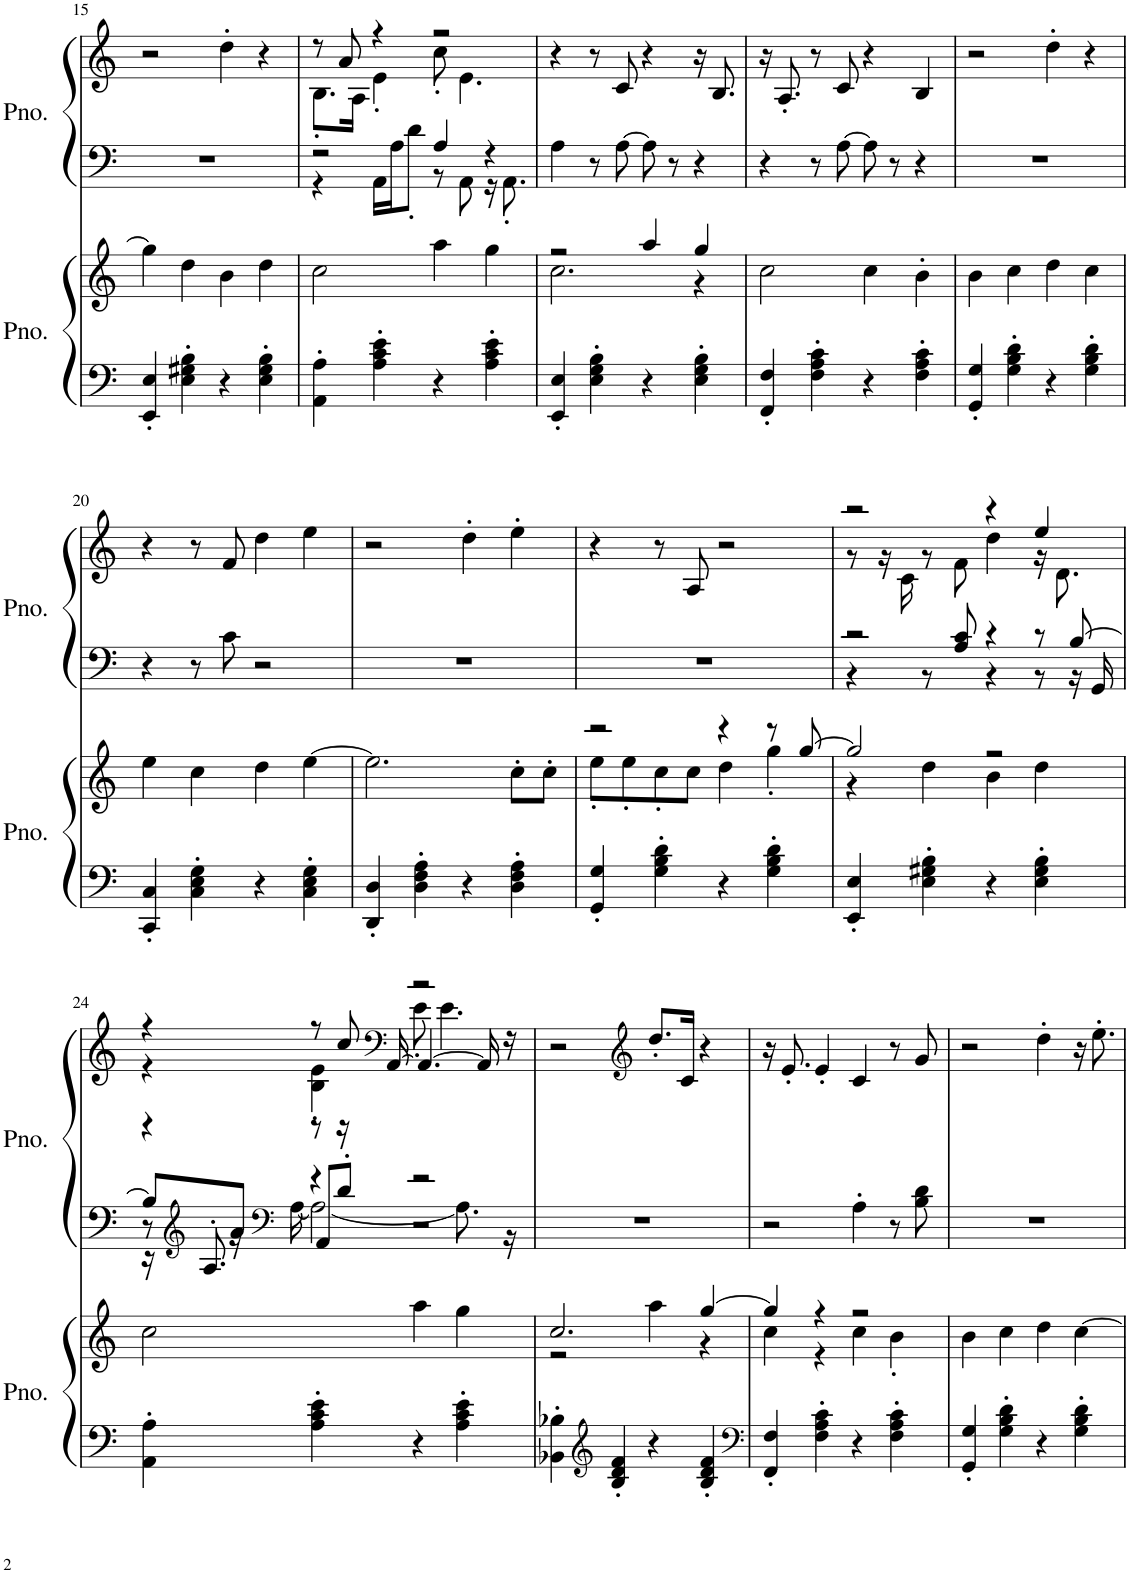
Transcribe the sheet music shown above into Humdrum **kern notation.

**kern	**kern	**kern	**kern
*part2	*part2	*part1	*part1
*staff4	*staff3	*staff2	*staff1
*I"Piano	*	*I"Piano	*
*I'Pno.	*	*I'Pno.	*
!!LO:PB:g=z
*clefF4	*clefG2	*clefF4	*clefG2
*k[]	*k[]	*k[]	*k[]
*M4/4	*M4/4	*M4/4	*M4/4
=15	=15	=15	=15
4EE/' 4E/'	4gg\]	1r	2r
4E\' 4G#X\' 4B\'	4dd\	.	.
4r	4b\	.	4dd'\
4E\' 4G#\' 4B\'	4dd\	.	4r
=16	=16	=16	=16
*	*	*^	*^
4AA\' 4A\'	2cc\	2r	4r	8r	8.B'\L
.	.	.	.	8a/	.
.	.	.	.	.	16A\Jk
4A\' 4c\' 4e\'	.	.	16AA\LL	4r	4e'\
.	.	.	16A\J	.	.
.	.	.	8d'\J	.	.
4r	4aa\	4A/	8r	2r	8cc'\
.	.	.	8AA\	.	4.e\
4A\' 4c\' 4e\'	4gg\	4r	16r	.	.
.	.	.	8.AA'\	.	.
*	*	*v	*v	*	*
*	*	*	*v	*v
=17	=17	=17	=17
*	*^	*	*
4EE/' 4E/'	2r	2.cc\	4A\	4r
4E\' 4G\' 4B\'	.	.	8r	8r
.	.	.	[8A\	8c/
4r	4aa/	.	8A\]	4r
.	.	.	8r	.
4E\' 4G\' 4B\'	4gg/	4r	4r	16r
.	.	.	.	8.B/
*	*v	*v	*	*
=18	=18	=18	=18
4FF/' 4F/'	2cc\	4r	16r
.	.	.	8.A'/
4F\' 4A\' 4c\'	.	8r	8r
.	.	[8A\	8c/
4r	4cc\	8A\]	4r
.	.	8r	.
4F\' 4A\' 4c\'	4b'\	4r	4B/
=19	=19	=19	=19
4GG/' 4G/'	4b\	1r	2r
4G\' 4B\' 4d\'	4cc\	.	.
4r	4dd\	.	4dd'\
4G\' 4B\' 4d\'	4cc\	.	4r
!!LO:LB:g=z
=20	=20	=20	=20
4CC/' 4C/'	4ee\	4r	4r
4C\' 4E\' 4G\'	4cc\	8r	8r
.	.	8c\	8f/
4r	4dd\	2r	4dd\
4C\' 4E\' 4G\'	[4ee\	.	4ee\
=21	=21	=21	=21
4DD/' 4D/'	2.ee\]	1r	2r
4D\' 4F\' 4A\'	.	.	.
4r	.	.	4dd'\
4D\' 4F\' 4A\'	8cc'\L	.	4ee'\
.	8cc'\J	.	.
=22	=22	=22	=22
*	*^	*	*
4GG/' 4G/'	2r	8ee'\L	1r	4r
.	.	8ee'\	.	.
4G\' 4B\' 4d\'	.	8cc'\	.	8r
.	.	8cc\J	.	8A/
4r	4r	4dd\	.	2r
4G\' 4B\' 4d\'	8r	4gg'\	.	.
.	[8gg/	.	.	.
=23	=23	=23	=23	=23
*	*	*	*^	*^
4EE/' 4E/'	2gg/]	4r	2r	4r	2r	8r
.	.	.	.	.	.	16r
.	.	.	.	.	.	16c\
4E\' 4G#X\' 4B\'	.	4dd\	.	8r	.	8r
.	.	.	.	8A/ 8c/	.	8f\
4r	2r	4b\	4r	4r	4r	4dd\
4E\' 4G#\' 4B\'	.	4dd\	8r	8r	4ee/	16r
.	.	.	.	.	.	8.d\
.	.	.	[8B/	16r	.	.
.	.	.	.	16GG/	.	.
*	*v	*v	*	*	*	*
!!LO:LB:g=z
=24	=24	=24	=24	=24	=24
*	*	*	*^	*	*^
4AA\' 4A\'	2cc\	8B/L]	8r	16r	4r	4r	4r
*	*	*clefG2	*	*	*	*	*
.	.	.	.	8.A'/	.	.	.
.	.	8a/J	16r	.	.	.	.
*	*	*clefF4	*	*	*	*	*
.	.	.	[16A\	.	.	.	.
4A\' 4c\' 4e\'	.	4r	2A\_	8AA/L	8r	4B\' 4e\'	8r
.	.	.	.	8d'/J	8cc/	.	16r
*	*	*	*	*	*clefF4	*	*
.	.	.	.	.	.	.	[16AA/
4r	4aa\	2r	.	2r	2r	8e'\	4.AA/_
.	.	.	.	.	.	4.e\	.
4A\' 4c\' 4e\'	4gg\	.	8.A\]	.	.	.	.
.	.	.	.	.	.	.	16AA/]
.	.	.	16r	.	.	.	16r
*	*	*v	*v	*v	*	*	*
*	*	*	*v	*v	*v
=25	=25	=25	=25
*	*^	*	*
4BB-X\' 4B-X\'	2.cc/	2r	1r	2r
*clefG2	*	*	*	*
4B-/' 4d/' 4f/'	.	.	.	.
*	*	*	*	*clefG2
4r	.	4aa\	.	8.dd'/L
.	.	.	.	16c/Jk
4B-/' 4d/' 4f/'	[4gg/	4r	.	4r
=26	=26	=26	=26	=26
*clefF4	*	*	*	*
4FF/' 4F/'	4gg/]	4cc\	2r	16r
.	.	.	.	8.e'/
4F\' 4A\' 4c\'	4r	4r	.	4e'/
4r	2r	4cc\	4A'\	4c/
4F\' 4A\' 4c\'	.	4b'\	8r	8r
.	.	.	8B\ 8d\	8g/
*	*v	*v	*	*
=27	=27	=27	=27
4GG/' 4G/'	4b\	1r	2r
4G\' 4B\' 4d\'	4cc\	.	.
4r	4dd\	.	4dd'\
4G\' 4B\' 4d\'	[4cc\	.	16r
.	.	.	8.ee'\
=	=	=	=
*-	*-	*-	*-
